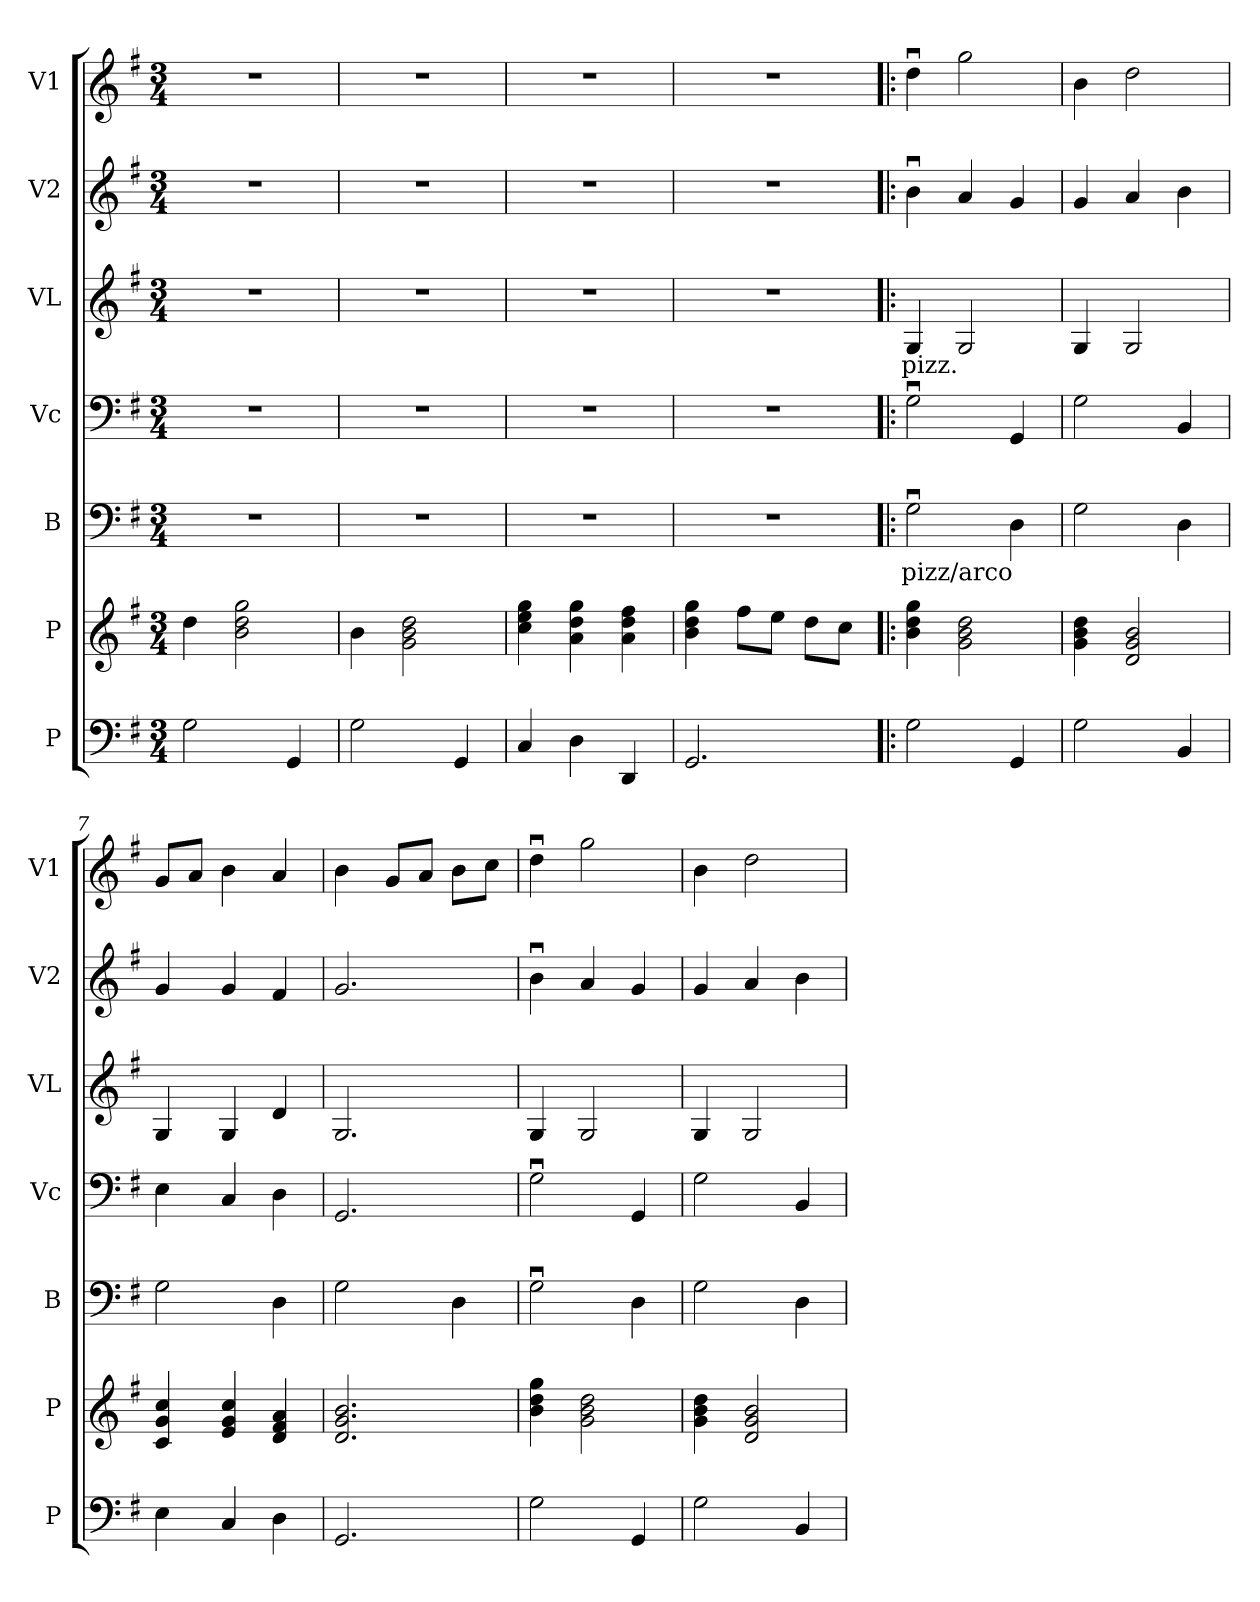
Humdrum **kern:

**kern	**kern	**kern	**text	**kern	**kern	**text	**kern	**kern
*part7	*part6	*part5	*part5	*part4	*part3	*part3	*part2	*part1
*staff7	*staff6	*staff5	*staff5	*staff4	*staff3	*staff3	*staff2	*staff1
*I"P	*I"P	*I"B	*	*I"Vc	*I"VL	*	*I"V2	*I"V1
*I'P	*I'P	*I'B	*	*I'Vc	*I'VL	*	*I'V2	*I'V1
*clefF4	*clefG2	*clefF4	*	*clefF4	*clefG2	*	*clefG2	*clefG2
*k[f#]	*k[f#]	*k[f#]	*	*k[f#]	*k[f#]	*	*k[f#]	*k[f#]
*M3/4	*M3/4	*M3/4	*	*M3/4	*M3/4	*	*M3/4	*M3/4
*MM120	*MM120	*MM120	*	*MM120	*MM120	*	*MM120	*MM120
=1	=1	=1	=1	=1	=1	=1	=1	=1
2G\	4dd\	2.r	.	2.r	2.r	.	2.r	2.r
.	2b\ 2dd\ 2gg\	.	.	.	.	.	.	.
4GG/	.	.	.	.	.	.	.	.
=2	=2	=2	=2	=2	=2	=2	=2	=2
2G\	4b\	2.r	.	2.r	2.r	.	2.r	2.r
.	2g\ 2b\ 2dd\	.	.	.	.	.	.	.
4GG/	.	.	.	.	.	.	.	.
=3	=3	=3	=3	=3	=3	=3	=3	=3
4C/	4cc\ 4ee\ 4gg\	2.r	.	2.r	2.r	.	2.r	2.r
4D\	4a\ 4dd\ 4gg\	.	.	.	.	.	.	.
4DD/	4a\ 4dd\ 4ff#\	.	.	.	.	.	.	.
=4	=4	=4	=4	=4	=4	=4	=4	=4
2.GG/	4b\ 4dd\ 4gg\	2.r	.	2.r	2.r	.	2.r	2.r
.	8ff#\L	.	.	.	.	.	.	.
.	8ee\J	.	.	.	.	.	.	.
.	8dd\L	.	.	.	.	.	.	.
.	8cc\J	.	.	.	.	.	.	.
=5!|:	=5!|:	=5!|:	=5!|:	=5!|:	=5!|:	=5!|:	=5!|:	=5!|:
2G\	4b\ 4dd\ 4gg\	2Gu\	pizz/arco	2Gu\	4G/	pizz.	4bu\	4ddu\
.	2g\ 2b\ 2dd\	.	.	.	2G/	.	4a/	2gg\
4GG/	.	4D\	.	4GG/	.	.	4g/	.
=6	=6	=6	=6	=6	=6	=6	=6	=6
2G\	4g\ 4b\ 4dd\	2G\	.	2G\	4G/	.	4g/	4b\
.	2d/ 2g/ 2b/	.	.	.	2G/	.	4a/	2dd\
4BB/	.	4D\	.	4BB/	.	.	4b\	.
=7	=7	=7	=7	=7	=7	=7	=7	=7
4E\	4c/ 4g/ 4cc/	2G\	.	4E\	4G/	.	4g/	8g/L
.	.	.	.	.	.	.	.	8a/J
4C/	4e/ 4g/ 4cc/	.	.	4C/	4G/	.	4g/	4b\
4D\	4d/ 4f#/ 4a/	4D\	.	4D\	4d/	.	4f#/	4a/
=8	=8	=8	=8	=8	=8	=8	=8	=8
2.GG/	2.d/ 2.g/ 2.b/	2G\	.	2.GG/	2.G/	.	2.g/	4b\
.	.	.	.	.	.	.	.	8g/L
.	.	.	.	.	.	.	.	8a/J
.	.	4D\	.	.	.	.	.	8b\L
.	.	.	.	.	.	.	.	8cc\J
!!LO:PB:g=z
=9	=9	=9	=9	=9	=9	=9	=9	=9
2G\	4b\ 4dd\ 4gg\	2Gu\	.	2Gu\	4G/	.	4bu\	4ddu\
.	2g\ 2b\ 2dd\	.	.	.	2G/	.	4a/	2gg\
4GG/	.	4D\	.	4GG/	.	.	4g/	.
=10	=10	=10	=10	=10	=10	=10	=10	=10
2G\	4g\ 4b\ 4dd\	2G\	.	2G\	4G/	.	4g/	4b\
.	2d/ 2g/ 2b/	.	.	.	2G/	.	4a/	2dd\
4BB/	.	4D\	.	4BB/	.	.	4b\	.
=	=	=	=	=	=	=	=	=
*-	*-	*-	*-	*-	*-	*-	*-	*-
